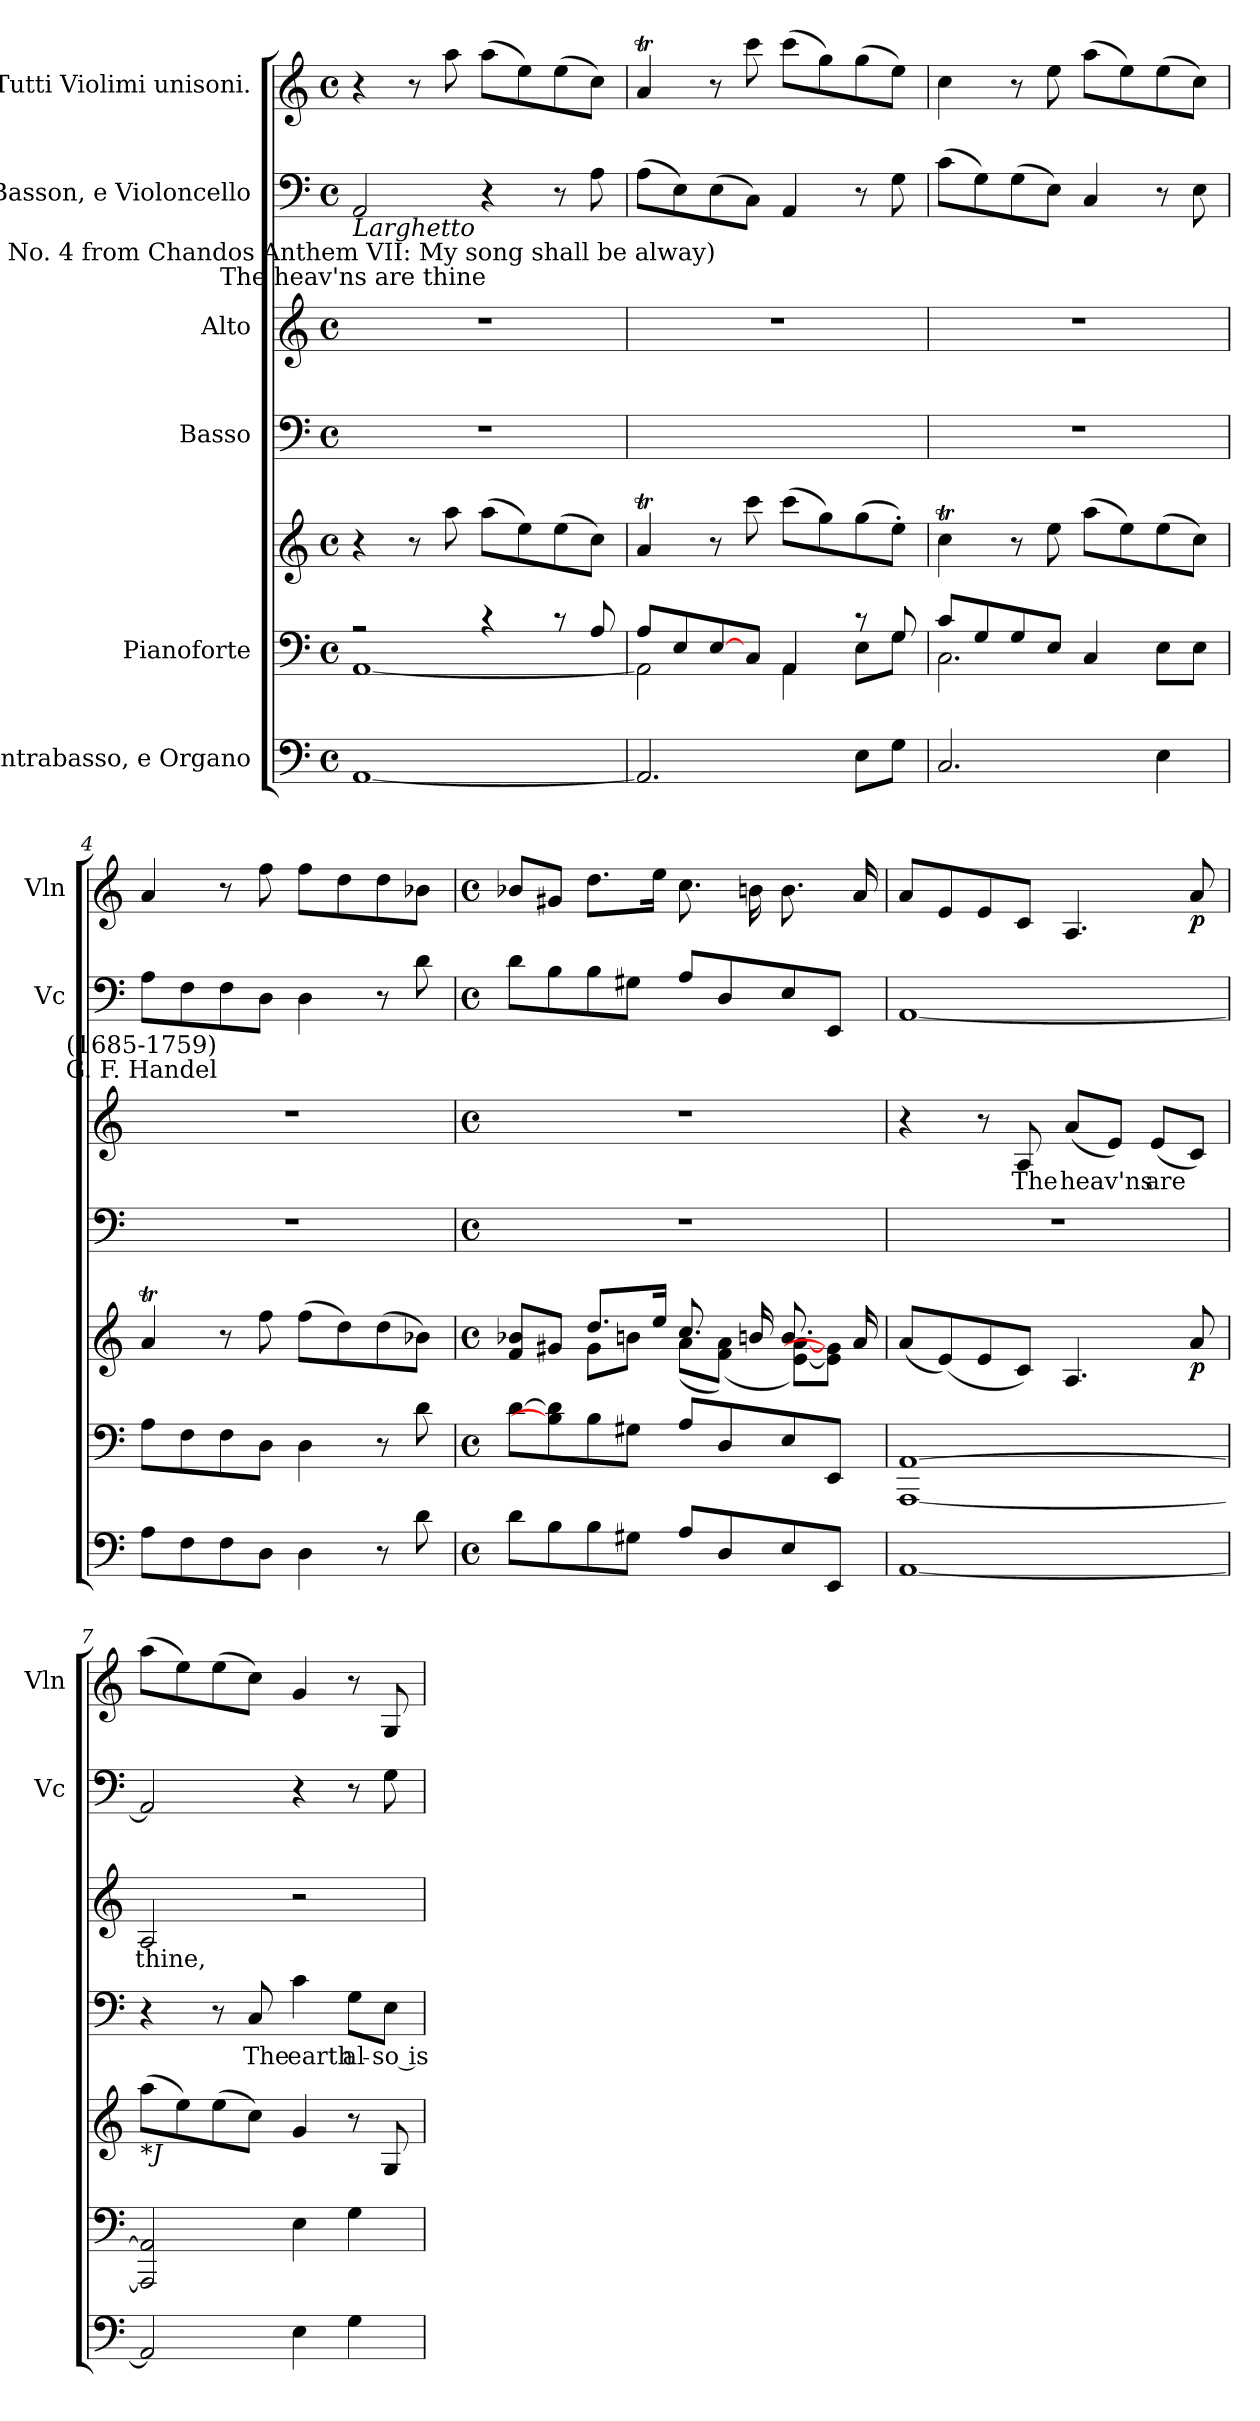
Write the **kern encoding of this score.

**kern	**kern	**kern	**dynam	**kern	**text	**kern	**text	**kern	**kern	**dynam
*part6	*part5	*part5	*part5	*part4	*part4	*part3	*part3	*part2	*part1	*part1
*staff7	*staff6	*staff5	*staff5/6	*staff4	*staff4	*staff3	*staff3	*staff2	*staff1	*staff1
*I"Contrabasso, e Organo	*I"Pianoforte	*	*	*I"Basso	*	*I"Alto	*	*I"Basson, e Violoncello	*I"Tutti Violimi unisoni.	*
*	*	*	*	*	*	*	*	*I'Vc	*I'Vln	*
*clefF4	*clefF4	*clefG2	*	*clefF4	*	*clefG2	*	*clefF4	*clefG2	*
*k[]	*k[]	*k[]	*	*k[]	*	*k[]	*	*k[]	*k[]	*
*C:	*C:	*C:	*	*C:	*	*C:	*	*C:	*C:	*
*M4/4	*M4/4	*M4/4	*	*M4/4	*	*M4/4	*	*M4/4	*M4/4	*
*met(c)	*met(c)	*met(c)	*	*met(c)	*	*met(c)	*	*met(c)	*met(c)	*
=1	=1	=1	=1	=1	=1	=1	=1	=1	=1	=1
*	*^	*^	*	*	*	*	*	*	*	*
!	!	!	!	!	!	!	!	!LO:TX:a:cj:t=The heav'ns are thine	!	!	!	!
!	!	!	!	!	!	!	!	!LO:TX:a:cj:t=( No. 4 from Chandos Anthem VII&colon; My song shall be alway)	!	!	!	!
!	!	!	!	!	!	!	!	!LO:TX:a:i:t=Larghetto	!	!	!	!
[1AA	2r	[1AA\	4r	2ryy	.	1r	.	1r	.	2AA	4r	.
.	.	.	8r	.	.	.	.	.	.	.	8r	.
.	.	.	8aa\	.	.	.	.	.	.	.	8aa	.
.	4r	.	(>8aa\L	2ryy	.	.	.	.	.	4r	(>8aaL	.
.	.	.	8ee\)	.	.	.	.	.	.	.	8ee)	.
.	8r	.	(>8ee\	.	.	.	.	.	.	8r	(>8ee	.
.	8A/	.	8cc\J)	.	.	.	.	.	.	8A	8ccJ)	.
=2	=2	=2	=2	=2	=2	=2	=2	=2	=2	=2	=2	=2
2.AA]	8A/L	2AA\]	4aT/	2ryy	.	1ryy	.	1r	.	(>8AL	4aT	.
.	8E/	.	.	.	.	.	.	.	.	8E)	.	.
.	[8E/	.	8r	.	.	.	.	.	.	(>8E	8r	.
.	8C/J	.	8ccc\	.	.	.	.	.	.	8CJ)	8ccc	.
.	4AA/	4AA\	(>8ccc\L	2ryy	.	.	.	.	.	4AA	(>8cccL	.
.	.	.	8gg\)	.	.	.	.	.	.	.	8gg)	.
8EL	8r	8E\L	(>8gg\	.	.	.	.	.	.	8r	(>8gg	.
8GJ	8G/	8G\J	8ee'\J)	.	.	.	.	.	.	8G	8eeJ)	.
=3	=3	=3	=3	=3	=3	=3	=3	=3	=3	=3	=3	=3
2.C	8c/L	2.C\	4ccT\	2ryy	.	1r	.	1r	.	(>8cL	4cc	.
.	8G/	.	.	.	.	.	.	.	.	8G)	.	.
.	8G/	.	8r	.	.	.	.	.	.	(>8G	8r	.
.	8E/J	.	8ee\	.	.	.	.	.	.	8EJ)	8ee	.
.	4C/	.	(>8aa\L	2ryy	.	.	.	.	.	4C	(>8aaL	.
.	.	.	8ee\)	.	.	.	.	.	.	.	8ee)	.
4E	8E\L	4ryy	(>8ee\	.	.	.	.	.	.	8r	(>8ee	.
.	8E\J	.	8cc\J)	.	.	.	.	.	.	8E	8ccJ)	.
=4	=4	=4	=4	=4	=4	=4	=4	=4	=4	=4	=4	=4
!	!	!	!	!	!	!	!	!LO:TX:a:cj:t=G. F. Handel	!	!	!	!
!	!	!	!	!	!	!	!	!LO:TX:a:cj:t=(1685-1759)	!	!	!	!
8AL	8A\L	2ryy	4aT/	2ryy	.	1r	.	1r	.	8AL	4a	.
8F	8F\	.	.	.	.	.	.	.	.	8F	.	.
8F	8F\	.	8r	.	.	.	.	.	.	8F	8r	.
8DJ	8D\J	.	8ff\	.	.	.	.	.	.	8DJ	8ff	.
4D	4D\	2ryy	(>8ff\L	2ryy	.	.	.	.	.	4D	8ffL	.
.	.	.	8dd\)	.	.	.	.	.	.	.	8dd	.
8r	8r	.	(>8dd\	.	.	.	.	.	.	8r	8dd	.
8d	8d\	.	8b-X\J)	.	.	.	.	.	.	8d	8b-XJ	.
*	*v	*v	*	*	*	*	*	*	*	*	*	*
!!LO:LB:g=z
=5	=5	=5	=5	=5	=5	=5	=5	=5	=5	=5	=5
*M4/4	*M4/4	*M4/4	*	*	*M4/4	*	*M4/4	*	*M4/4	*M4/4	*
*met(c)	*met(c)	*met(c)	*	*	*met(c)	*	*met(c)	*	*met(c)	*met(c)	*
8dL	[8d\L	8f/ 8b-X/L	4ryy	.	1r	.	1r	.	8dL	8b-XL	.
8B	8B\] 8d\]	8g#X/J	.	.	.	.	.	.	8B	8g#XJ	.
8B	8B\	8.dd/L	8g#\L	.	.	.	.	.	8B	8.ddL	.
8G#XJ	8G#X\J	.	8bn\J	.	.	.	.	.	8G#XJ	.	.
.	.	16ee/J	.	.	.	.	.	.	.	16eeJ	.
8AL	8AL	8.cc/L	(<8a\L	.	.	.	.	.	8AL	8.ccL	.
8D	8D	.	(<8f\ 8a\J)	.	.	.	.	.	8D	.	.
.	.	16bn/L	.	.	.	.	.	.	.	16bnL	.
8E	8E	8.b/	[8e\ [8a\L)	.	.	.	.	.	8E	8.b	.
8EEJ	8EEJ	.	8e\] 8g#\]J	.	.	.	.	.	8EEJ	.	.
.	.	16a/J	.	.	.	.	.	.	.	16aJ	.
=6	=6	=6	=6	=6	=6	=6	=6	=6	=6	=6	=6
[1AA	[1AAA [1AA	(>8a/L	2ryy	.	1r	.	4r	.	[1AA	8aL	.
.	.	(>8e/)	.	.	.	.	.	.	.	8e	.
.	.	8e/	.	.	.	.	8r	.	.	8e	.
!	!	!	!	!	!	!	!	!LO:LY:b	!	!	!
.	.	8c/J)	.	.	.	.	8A	The	.	8cJ	.
!	!	!	!	!	!	!	!	!LO:LY:b	!	!	!
.	.	4.A/	2ryy	.	.	.	(<8aL	heav'ns	.	4.A	.
.	.	.	.	.	.	.	8eJ)	.	.	.	.
!	!	!	!	!	!	!	!	!LO:LY:b	!	!	!
.	.	.	.	.	.	.	(<8eL	are	.	.	.
!	!	!	!	!LO:DY:b	!	!	!	!	!	!	!LO:DY:b
.	.	8a/	.	p	.	.	8cJ)	.	.	8a	p
=7	=7	=7	=7	=7	=7	=7	=7	=7	=7	=7	=7
!	!	!LO:TX:b:i:t=*J	!	!	!	!	!	!	!	!	!
!	!	!	!	!	!	!	!	!LO:LY:b	!	!	!
2AA]	2AAA] 2AA]	(>8aa\L	2ryy	.	4r	.	2A	thine,	2AA]	(>8aaL	.
.	.	8ee\)	.	.	.	.	.	.	.	8ee)	.
.	.	(>8ee\	.	.	8r	.	.	.	.	(>8ee	.
!	!	!	!	!	!	!LO:LY:b	!	!	!	!	!
.	.	8cc\J)	.	.	8C	The	.	.	.	8ccJ)	.
!	!	!	!	!	!	!LO:LY:b	!	!	!	!	!
4E	4E	4g/	2ryy	.	4c	earth	2r	.	4r	4g	.
!	!	!	!	!	!	!LO:LY:b	!	!	!	!	!
4G	4G	8r	.	.	8G\L	al-	.	.	8r	8r	.
!	!	!	!	!	!	!LO:LY:b	!	!	!	!	!
.	.	8G/	.	.	8E\J	-so is	.	.	8G	8G	.
*	*	*v	*v	*	*	*	*	*	*	*	*
=	=	=	=	=	=	=	=	=	=	=
*-	*-	*-	*-	*-	*-	*-	*-	*-	*-	*-
